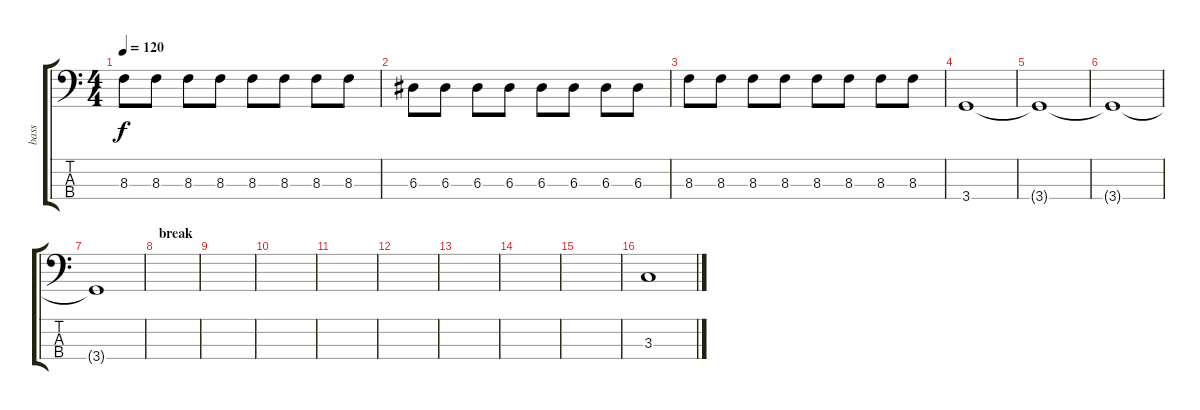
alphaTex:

\track ("bass" "bass") {instrument electricbassfinger}
\staff {score tabs}
\tuning (G2 D2 A1 E1) {hide}
\ts (4 4)
\tempo 120
\clef f4
\ks c
8.3.8{dy f} 8.3.8 8.3.8 8.3.8 8.3.8 8.3.8 8.3.8 8.3.8 |
6.3.8 6.3.8 6.3.8 6.3.8 6.3.8 6.3.8 6.3.8 6.3.8 |
8.3.8 8.3.8 8.3.8 8.3.8 8.3.8 8.3.8 8.3.8 8.3.8 |
3.4.1 |
3.4{t}.1 |
3.4{t}.1 |
3.4{t}.1 |
\section ("" "break")
|
|
|
|
|
|
|
|
3.3.1
